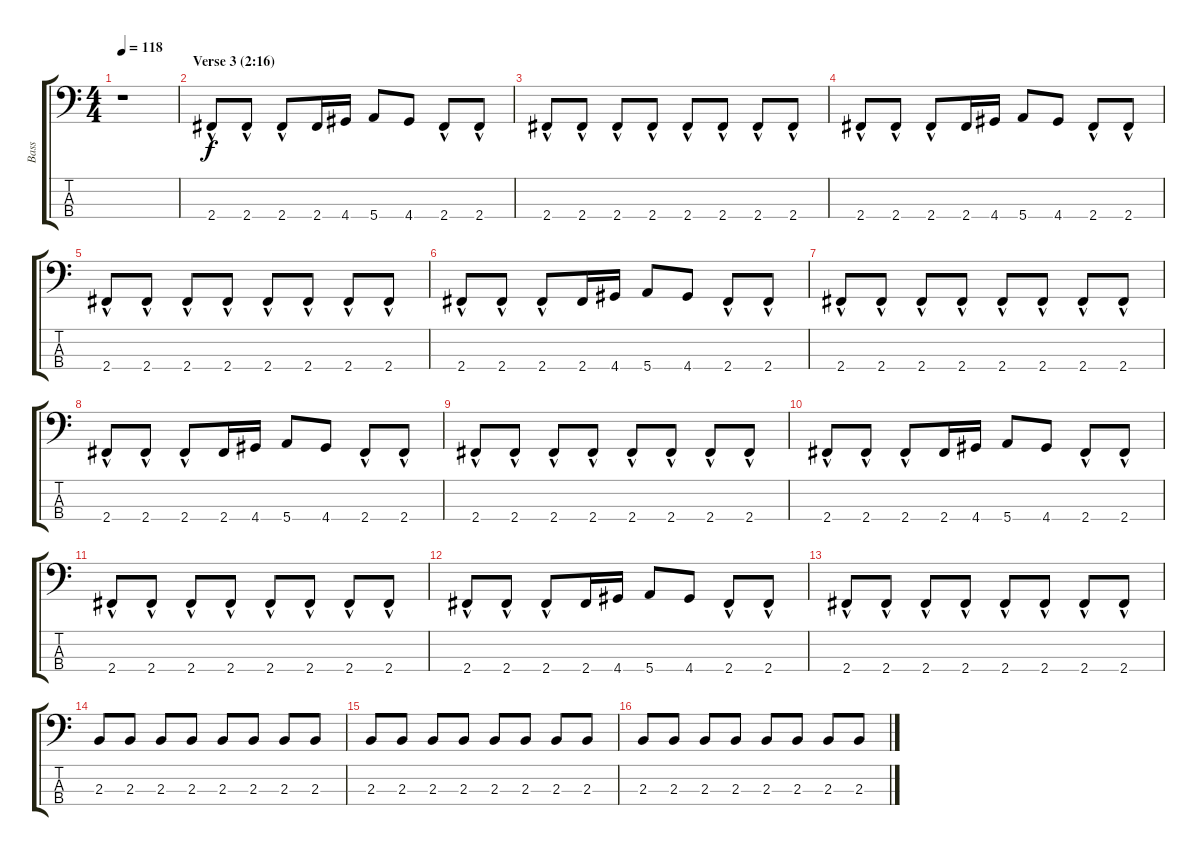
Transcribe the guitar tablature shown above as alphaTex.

\track ("Bass" "Bass") {instrument synthbass2}
\staff {score tabs}
\tuning (G2 D2 A1 E1) {hide}
\ts (4 4)
\tempo 118
\clef f4
\ks c
r.1{dy f} |
\section ("" "Verse 3 (2:16)")
2.4{hac}.8 2.4{hac}.8 2.4{hac}.8 2.4.16 4.4.16 5.4.8 4.4.8 2.4{hac}.8 2.4{hac}.8 |
2.4{hac}.8 2.4{hac}.8 2.4{hac}.8 2.4{hac}.8 2.4{hac}.8 2.4{hac}.8 2.4{hac}.8 2.4{hac}.8 |
2.4{hac}.8 2.4{hac}.8 2.4{hac}.8 2.4.16 4.4.16 5.4.8 4.4.8 2.4{hac}.8 2.4{hac}.8 |
2.4{hac}.8 2.4{hac}.8 2.4{hac}.8 2.4{hac}.8 2.4{hac}.8 2.4{hac}.8 2.4{hac}.8 2.4{hac}.8 |
2.4{hac}.8 2.4{hac}.8 2.4{hac}.8 2.4.16 4.4.16 5.4.8 4.4.8 2.4{hac}.8 2.4{hac}.8 |
2.4{hac}.8 2.4{hac}.8 2.4{hac}.8 2.4{hac}.8 2.4{hac}.8 2.4{hac}.8 2.4{hac}.8 2.4{hac}.8 |
2.4{hac}.8 2.4{hac}.8 2.4{hac}.8 2.4.16 4.4.16 5.4.8 4.4.8 2.4{hac}.8 2.4{hac}.8 |
2.4{hac}.8 2.4{hac}.8 2.4{hac}.8 2.4{hac}.8 2.4{hac}.8 2.4{hac}.8 2.4{hac}.8 2.4{hac}.8 |
2.4{hac}.8 2.4{hac}.8 2.4{hac}.8 2.4.16 4.4.16 5.4.8 4.4.8 2.4{hac}.8 2.4{hac}.8 |
2.4{hac}.8 2.4{hac}.8 2.4{hac}.8 2.4{hac}.8 2.4{hac}.8 2.4{hac}.8 2.4{hac}.8 2.4{hac}.8 |
2.4{hac}.8 2.4{hac}.8 2.4{hac}.8 2.4.16 4.4.16 5.4.8 4.4.8 2.4{hac}.8 2.4{hac}.8 |
2.4{hac}.8 2.4{hac}.8 2.4{hac}.8 2.4{hac}.8 2.4{hac}.8 2.4{hac}.8 2.4{hac}.8 2.4{hac}.8 |
2.3.8 2.3.8 2.3.8 2.3.8 2.3.8 2.3.8 2.3.8 2.3.8 |
2.3.8 2.3.8 2.3.8 2.3.8 2.3.8 2.3.8 2.3.8 2.3.8 |
2.3.8 2.3.8 2.3.8 2.3.8 2.3.8 2.3.8 2.3.8 2.3.8
